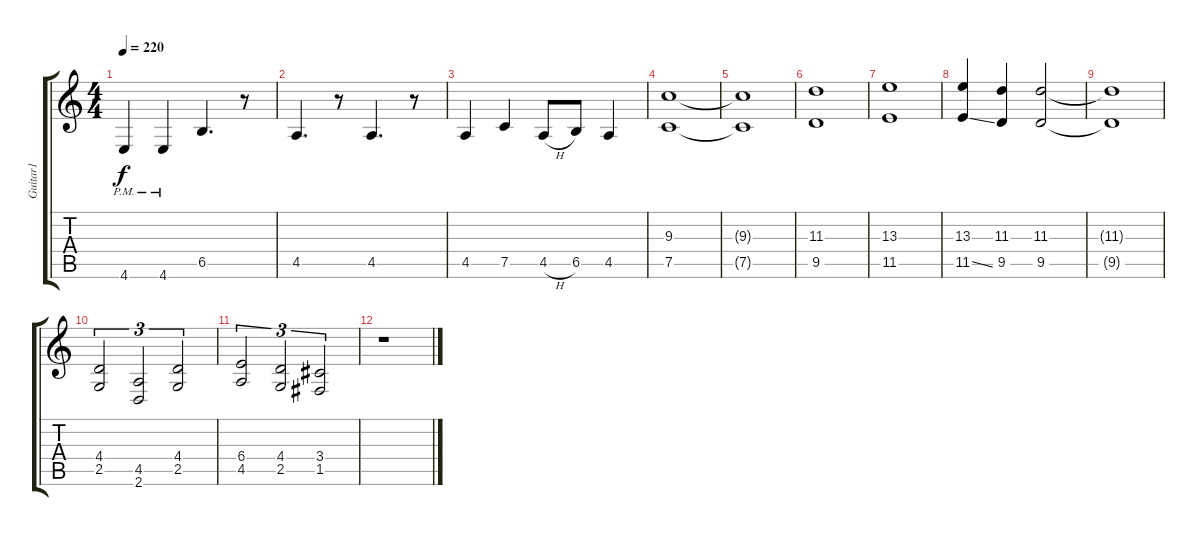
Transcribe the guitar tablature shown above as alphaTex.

\track ("Guitar1" "Guitar1") {instrument distortionguitar}
\staff {score tabs}
\tuning (C4 G3 Eb3 Bb2 F2 C2) {hide}
\ts (4 4)
\tempo 220
\clef g2
\ks c
4.6{pm}.4{dy f} 4.6{pm}.4 6.5.4{d} r.8 |
4.5.4{d} r.8 4.5.4{d} r.8 |
4.5.4 7.5.4 4.5{h}.8 6.5.8 4.5.4 |
(9.3 7.5).1 |
(9.3{t} 7.5{t}).1 |
(11.3 9.5).1 |
(13.3 11.5).1 |
(13.3 11.5{ss}).4 (11.3 9.5).4 (11.3 9.5).2 |
(11.3{t} 9.5{t}).1 |
(4.4 2.5).2{tu (3 2)} (4.5 2.6).2{tu (3 2)} (4.4 2.5).2{tu (3 2)} |
(6.4 4.5).2{tu (3 2)} (4.4 2.5).2{tu (3 2)} (3.4 1.5).2{tu (3 2)} |
r.1{txt ""}
